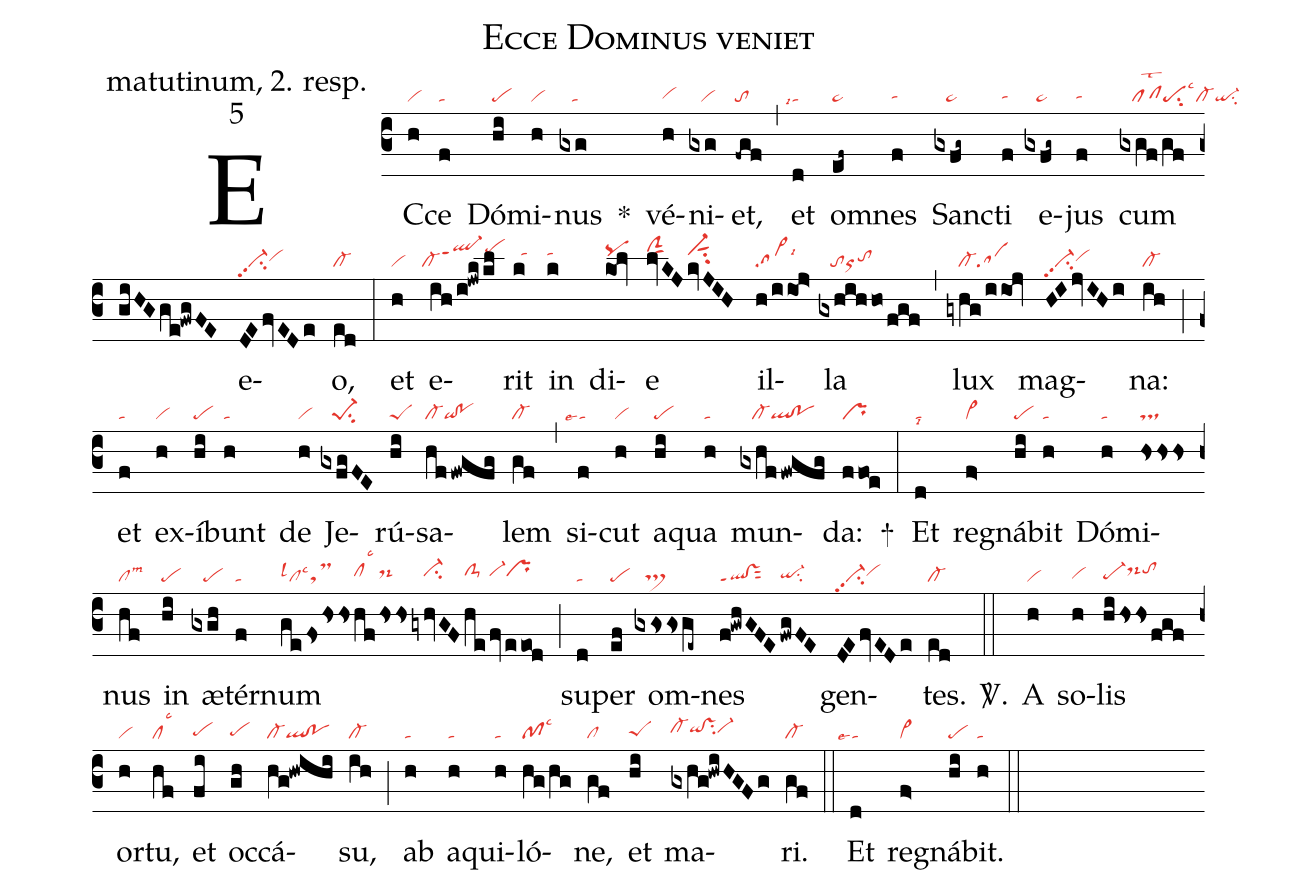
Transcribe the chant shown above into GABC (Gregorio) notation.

name: Ecce Dominus veniet;
office-part: matutinum, 2. resp.;
mode: 5;
nabc-lines: 1;
%%
(c3)
EC(h|vi)ce(f|ta) Dó(hi|pe)mi(h|vi)nus(gxg|///ta) *()
vé(h|vihg)ni(gxg|///vi)et,(-fgf|to) (,)
et(d|``talsi7) om(ef~|ta>)nes(f|tahg) San(gxfg~|///ta>)cti(f|tahg) e(gxfg~|///ta>)jus(f|tahg) cum(gxgf/gf/giHGge!fwgFE|///pflst2pesu2lsc3cl-qi-su2) e(DEfvEDe|vi-pp2su2vihh)o,(ed|cl-) (:)
et(h|vi) e(ih/i!jwkkl|``cl-ql-hjppt1pehk)rit(k|//tahj) in(k|tahj) di(ko!lv|pqhj)e(lvKJ|ciGhk|kvJIH|vi-hjsut1su2) il(h/iio!j>|sa>lsi6)la(gxhihho/fgf|///toortohh) (,)
lux(gyhg/iiOj|///cl-sa) mag(HIjvIHi|vi-pp2su2vihh)na:(ih|cl-) (;)
et(f|ta) ex(h|vi)í(hi|pe)bunt(h|ta) de(h|vi) Je(gxfgFE|///pe-1su2)rú(hi|peS)sa(hffwgfg|cl-qi!po)lem(gf|cl-) (,)
si(f|```talse4)cut(h|vi) a(hi|pe)qua(h|ta) mun(gxhffwgfg|///cl-ql!po)da:(ffo!e|pr) +(:)
Et(d|talsi8) reg(f>|vi>)ná(hi|pe)bit(h|ta) Dó(h|ta)mi(hsss|ts)nus(hf|cllsm3) in(hi|pe) æ(gxgh|///pe)tér(f|ta)num(gefshss|cllsc3lsl1tsM|hf|clhhlsc3|hss|ds-hh|gyhvGF|///ci-hh|he|clS-hh|/fv/eeo!d|vi-hhprhh) (;)
su(d|ta)per(ef|pe) om(gxgssge~|///ts>)nes(f!gwhGFE|ql!vsppt1sut2|fwgFE|qi-hgsu2) gen(DEfvEDe|vi-pp2su2vihh)tes.(ed|cl-) <sp>V/</sp>.(::)
A(h|vi) so(h|vihg)lis(hi/hss/fgf|pe-hgds-hitohi) or(h|vi)tu,(hf|cllsc3) et(fi|pehg) oc(gh|pehg)cá(hg!hwihi|cl-ql!po)su,(ih|cl-) (;)
ab(h|ta) a(h|ta)qui(h|ta)ló(hg/hg|pflsc3)ne,(gf|cl) et(hi|peShg) ma(gxhg!hwiHGFg|cl-hhqihh!vshhsu2vi-hh)ri.(gf|cl-) (::)
Et(d|```talse4) reg(f>|vi>)ná(hi|pe)bit.(h|ta) (::)
